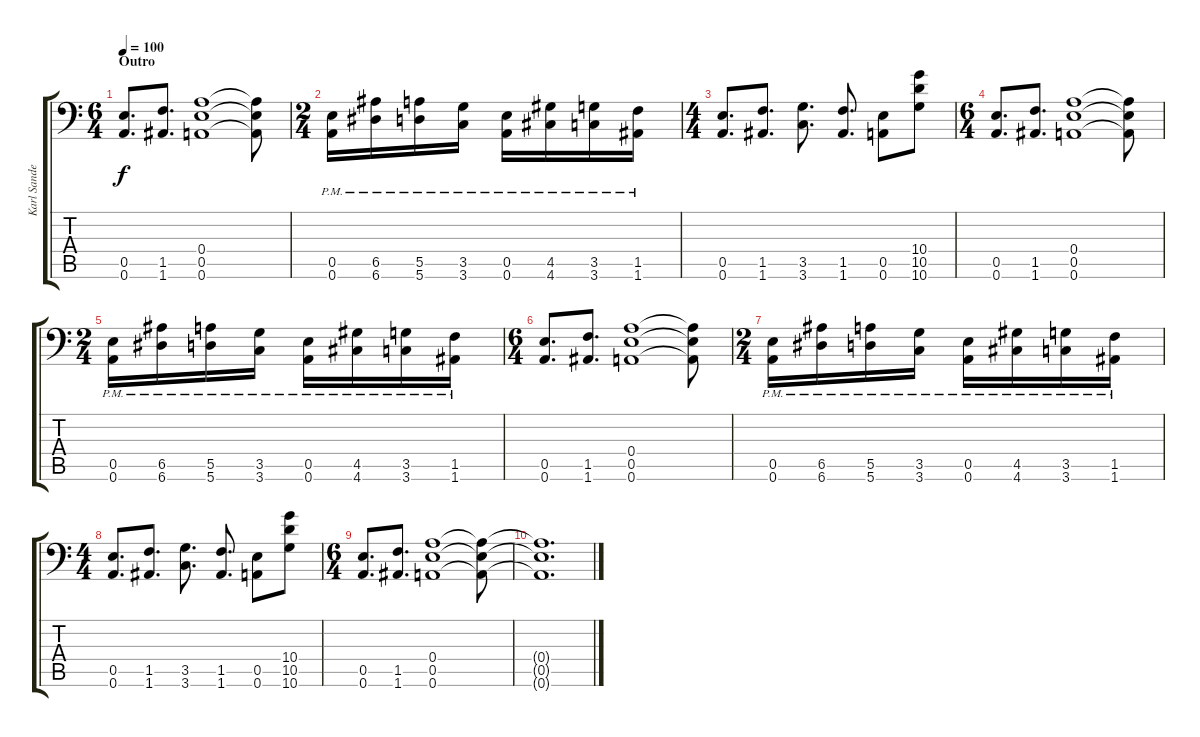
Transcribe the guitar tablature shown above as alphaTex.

\track ("Karl Sanders" "Karl Sande") {instrument distortionguitar}
\staff {score tabs}
\tuning (B3 Gb3 D3 A2 E2 A1) {hide}
\ts (6 4)
\section ("" "Outro")
\tempo 100
\clef f4
\ks c
(0.5 0.6).8{d dy f} (1.5 1.6).8{d} (0.4 0.5 0.6).1 (0.4{t} 0.5{t} 0.6{t}).8 |
\ts (2 4)
(0.5{pm} 0.6{pm}).16 (6.5{pm} 6.6{pm}).16 (5.5{pm} 5.6{pm}).16 (3.5{pm} 3.6{pm}).16 (0.5{pm} 0.6{pm}).16 (4.5{pm} 4.6{pm}).16 (3.5{pm} 3.6{pm}).16 (1.5{pm} 1.6{pm}).16 |
\ts (4 4)
(0.5 0.6).8{d} (1.5 1.6).8{d} (3.5 3.6).8{d} (1.5 1.6).8{d} (0.5 0.6).8 (10.4 10.5 10.6).8 |
\ts (6 4)
(0.5 0.6).8{d} (1.5 1.6).8{d} (0.4 0.5 0.6).1 (0.4{t} 0.5{t} 0.6{t}).8 |
\ts (2 4)
(0.5{pm} 0.6{pm}).16 (6.5{pm} 6.6{pm}).16 (5.5{pm} 5.6{pm}).16 (3.5{pm} 3.6{pm}).16 (0.5{pm} 0.6{pm}).16 (4.5{pm} 4.6{pm}).16 (3.5{pm} 3.6{pm}).16 (1.5{pm} 1.6{pm}).16 |
\ts (6 4)
(0.5 0.6).8{d} (1.5 1.6).8{d} (0.4 0.5 0.6).1 (0.4{t} 0.5{t} 0.6{t}).8 |
\ts (2 4)
(0.5{pm} 0.6{pm}).16 (6.5{pm} 6.6{pm}).16 (5.5{pm} 5.6{pm}).16 (3.5{pm} 3.6{pm}).16 (0.5{pm} 0.6{pm}).16 (4.5{pm} 4.6{pm}).16 (3.5{pm} 3.6{pm}).16 (1.5{pm} 1.6{pm}).16 |
\ts (4 4)
(0.5 0.6).8{d} (1.5 1.6).8{d} (3.5 3.6).8{d} (1.5 1.6).8{d} (0.5 0.6).8 (10.4 10.5 10.6).8 |
\ts (6 4)
(0.5 0.6).8{d} (1.5 1.6).8{d} (0.4 0.5 0.6).1 (0.4{t} 0.5{t} 0.6{t}).8 |
(0.4{t} 0.5{t} 0.6{t}).1{d}
